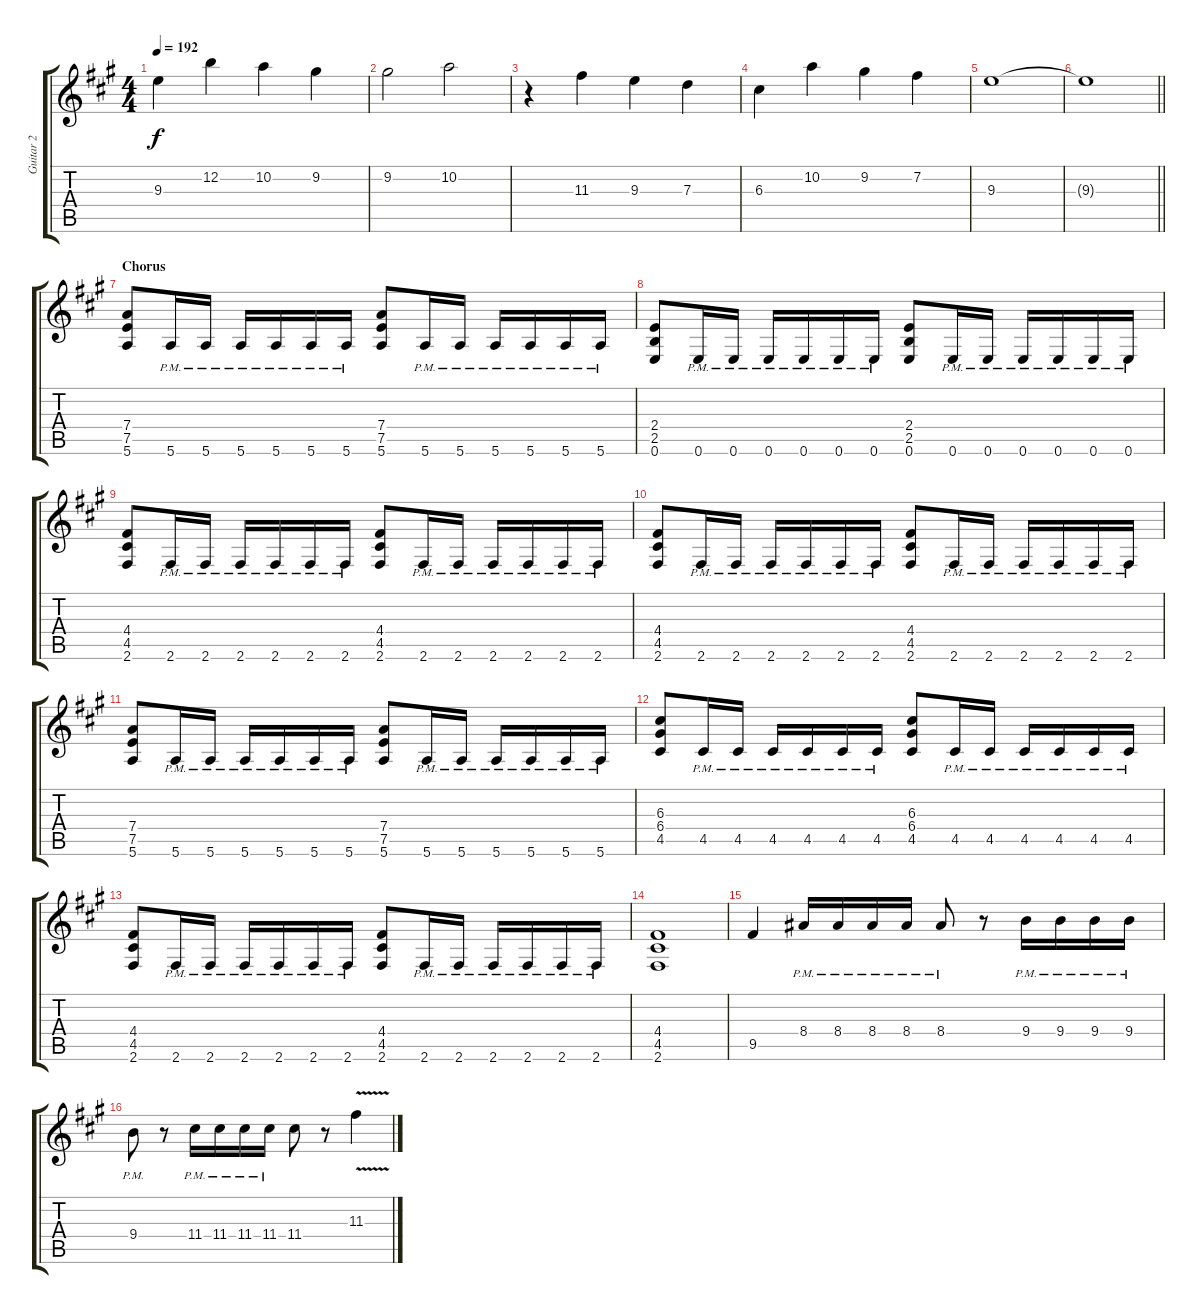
\track ("Guitar 2" "Guitar 2") {instrument distortionguitar}
\staff {score tabs}
\tuning (E4 B3 G3 D3 A2 E2) {hide}
\ts (4 4)
\tempo 192
\clef g2
\ks f#minor
9.3.4{dy f} 12.2.4 10.2.4 9.2.4 |
9.2.2 10.2.2 |
r.4 11.3.4 9.3.4 7.3.4 |
6.3.4 10.2.4 9.2.4 7.2.4 |
9.3.1 |
\barLineRight lightlight
9.3{t}.1 |
\section ("" "Chorus")
(7.4 7.5 5.6).8{volume 13} 5.6{pm}.16 5.6{pm}.16 5.6{pm}.16 5.6{pm}.16 5.6{pm}.16 5.6{pm}.16 (7.4 7.5 5.6).8 5.6{pm}.16 5.6{pm}.16 5.6{pm}.16 5.6{pm}.16 5.6{pm}.16 5.6{pm}.16 |
(2.4 2.5 0.6).8 0.6{pm}.16 0.6{pm}.16 0.6{pm}.16 0.6{pm}.16 0.6{pm}.16 0.6{pm}.16 (2.4 2.5 0.6).8 0.6{pm}.16 0.6{pm}.16 0.6{pm}.16 0.6{pm}.16 0.6{pm}.16 0.6{pm}.16 |
(4.4 4.5 2.6).8 2.6{pm}.16 2.6{pm}.16 2.6{pm}.16 2.6{pm}.16 2.6{pm}.16 2.6{pm}.16 (4.4 4.5 2.6).8 2.6{pm}.16 2.6{pm}.16 2.6{pm}.16 2.6{pm}.16 2.6{pm}.16 2.6{pm}.16 |
(4.4 4.5 2.6).8 2.6{pm}.16 2.6{pm}.16 2.6{pm}.16 2.6{pm}.16 2.6{pm}.16 2.6{pm}.16 (4.4 4.5 2.6).8 2.6{pm}.16 2.6{pm}.16 2.6{pm}.16 2.6{pm}.16 2.6{pm}.16 2.6{pm}.16 |
(7.4 7.5 5.6).8 5.6{pm}.16 5.6{pm}.16 5.6{pm}.16 5.6{pm}.16 5.6{pm}.16 5.6{pm}.16 (7.4 7.5 5.6).8 5.6{pm}.16 5.6{pm}.16 5.6{pm}.16 5.6{pm}.16 5.6{pm}.16 5.6{pm}.16 |
(6.3 6.4 4.5).8 4.5{pm}.16 4.5{pm}.16 4.5{pm}.16 4.5{pm}.16 4.5{pm}.16 4.5{pm}.16 (6.3 6.4 4.5).8 4.5{pm}.16 4.5{pm}.16 4.5{pm}.16 4.5{pm}.16 4.5{pm}.16 4.5{pm}.16 |
(4.4 4.5 2.6).8 2.6{pm}.16 2.6{pm}.16 2.6{pm}.16 2.6{pm}.16 2.6{pm}.16 2.6{pm}.16 (4.4 4.5 2.6).8 2.6{pm}.16 2.6{pm}.16 2.6{pm}.16 2.6{pm}.16 2.6{pm}.16 2.6{pm}.16 |
(4.4 4.5 2.6).1 |
9.5.4{volume 16} 8.4{pm}.16 8.4{pm}.16 8.4{pm}.16 8.4{pm}.16 8.4{pm}.8 r.8 9.4{pm}.16 9.4{pm}.16 9.4{pm}.16 9.4{pm}.16 |
9.4{pm}.8 r.8 11.4{pm}.16 11.4{pm}.16 11.4{pm}.16 11.4{pm}.16 11.4.8 r.8 11.3{v}.4
